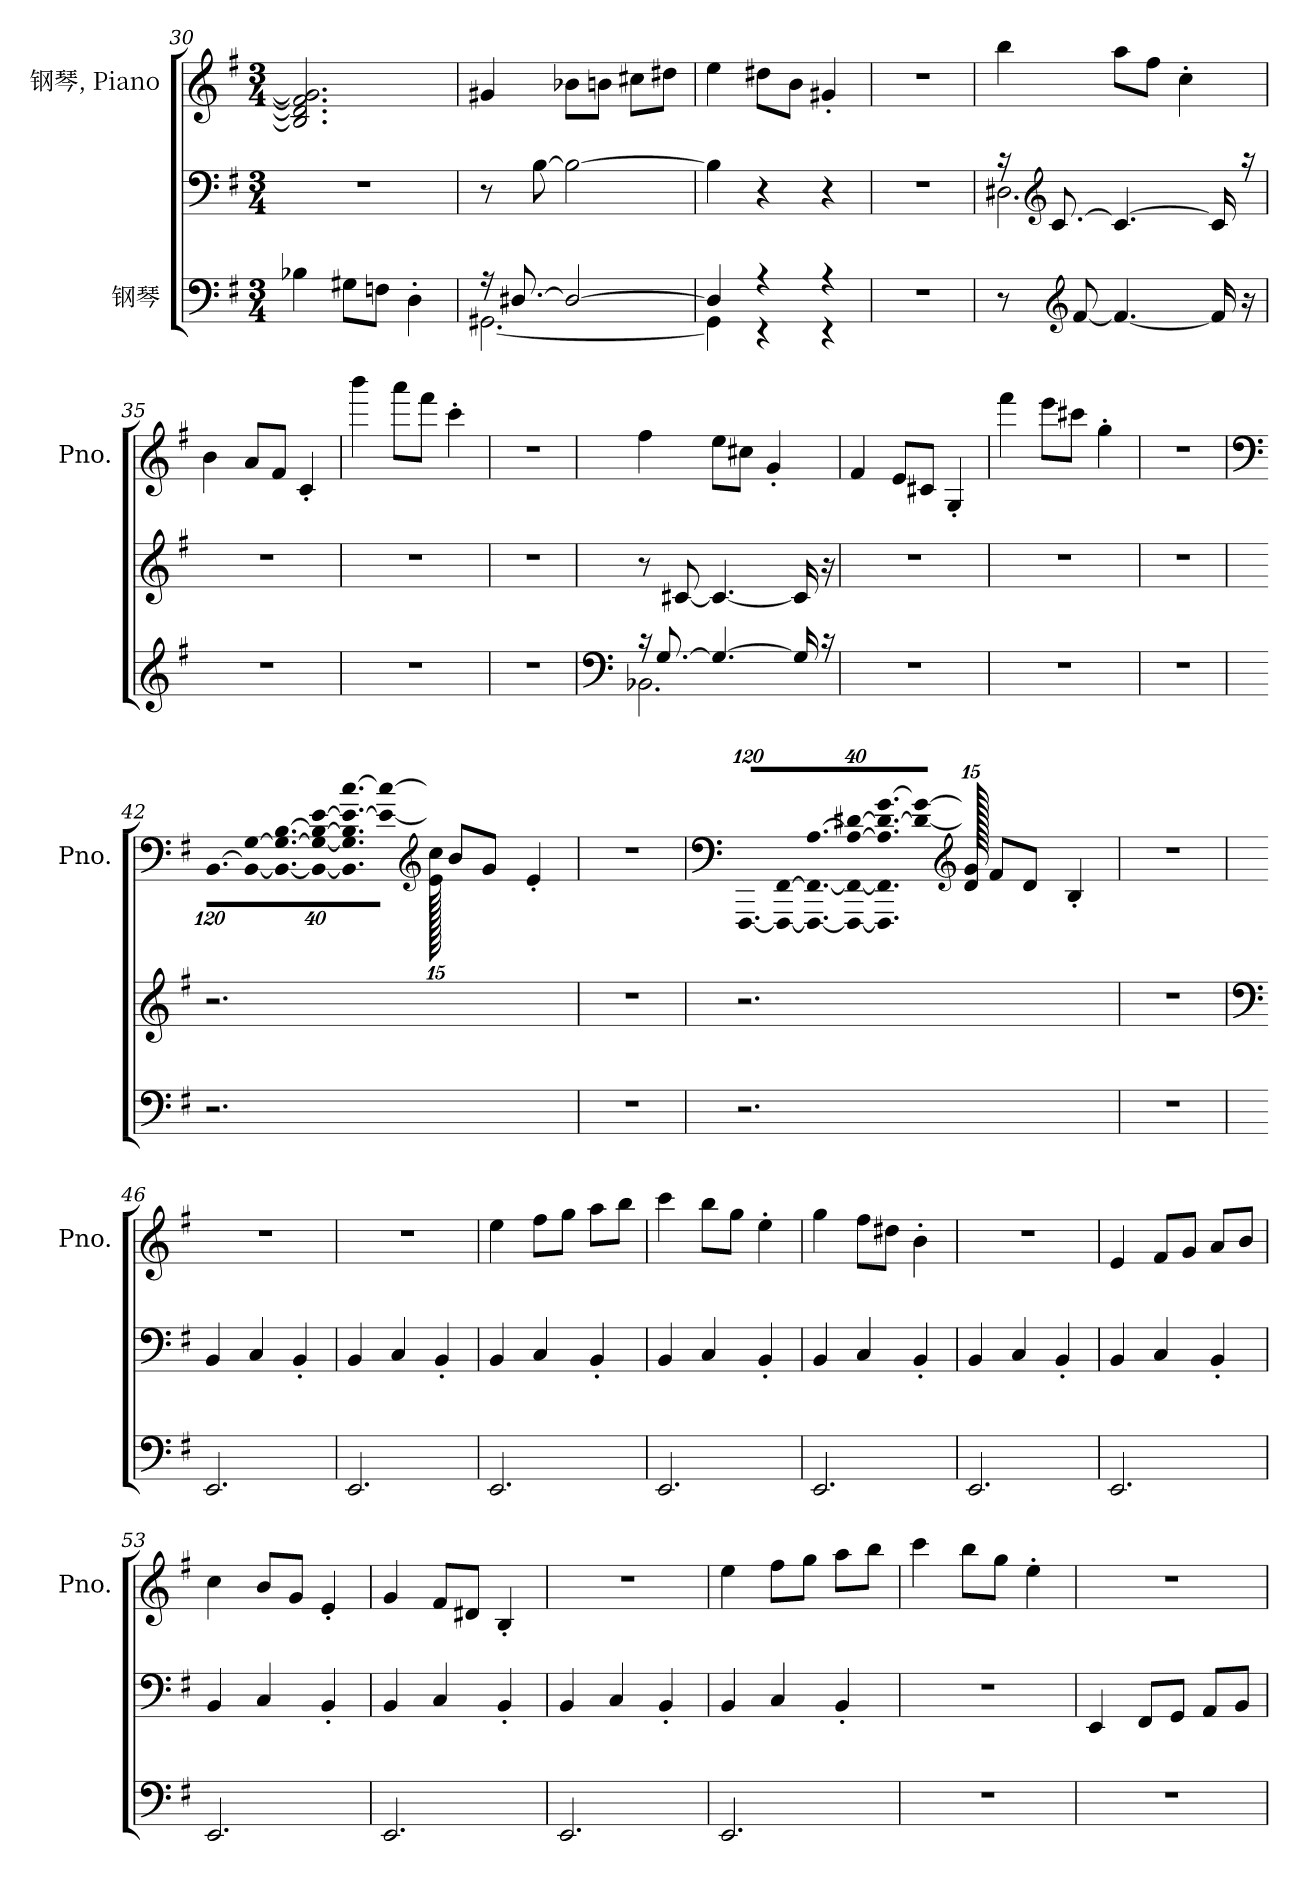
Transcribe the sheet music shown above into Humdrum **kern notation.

**kern	**kern	**kern
*part2	*part2	*part1
*staff3	*staff2	*staff1
*I"钢琴	*	*I"钢琴, Piano
*	*	*I'Pno.
*clefF4	*clefF4	*clefG2
*k[f#]	*k[f#]	*k[f#]
*M3/4	*M3/4	*M3/4
=30	=30	=30
4B-X\	2.r	2.B/] 2.d/] 2.f/] 2.g#/]
8G#X\L	.	.
8Fn\J	.	.
4D'\	.	.
!!LO:LB:g=z
=31	=31	=31
*^	*	*
16r	[2.GG#X\	8r	4g#X/
[8.D#X/	.	.	.
.	.	[8B\	.
2D#/_	.	2B\_	8b-X\L
.	.	.	8bn\J
.	.	.	8cc#X\L
.	.	.	8dd#X\J
=32	=32	=32	=32
4D#/]	4GG#\]	4B\]	4ee\
4r	4r	4r	8dd#X\L
.	.	.	8b\J
4r	4r	4r	4g#X'/
*v	*v	*	*
=33	=33	=33
2.r	2.r	2.r
=34	=34	=34
*	*^	*
8r	16r	2.D#X\	4bb\
*	*clefG2	*	*
.	[8.c/	.	.
*clefG2	*	*	*
[8f#/	.	.	.
4.f#/_	4.c/_	.	8aa\L
.	.	.	8ff#\J
.	.	.	4cc'\
16f#/]	16c/]	.	.
16r	16r	.	.
*	*v	*v	*
=35	=35	=35
2.r	2.r	4b\
.	.	8a/L
.	.	8f#/J
.	.	4c'/
!!LO:LB:g=z
=36	=36	=36
2.r	2.r	4bbb\
.	.	8aaa\L
.	.	8fff#\J
.	.	4ccc'\
=37	=37	=37
2.r	2.r	2.r
=38	=38	=38
*clefF4	*	*
*^	*	*
16r	2.BB-X\	8r	4ff#\
[8.G/	.	.	.
.	.	[8c#X/	.
4.G/_	.	4.c#/_	8ee\L
.	.	.	8cc#X\J
.	.	.	4g'/
16G/]	.	16c#/]	.
16r	.	16r	.
*v	*v	*	*
=39	=39	=39
2.r	2.r	4f#/
.	.	8e/L
.	.	8c#X/J
.	.	4G'/
=40	=40	=40
2.r	2.r	4fff#\
.	.	8eee\L
.	.	8ccc#X\J
.	.	4gg'\
=41	=41	=41
2.r	2.r	2.r
!!LO:PB:g=z
=42	=42	=42
*	*	*clefF4
*	*	*Xbrackettup
!	!	!LO:N:vis=32.
2.r	2.r	[1920%103BB\LLL
!	!	!LO:N:vis=32
.	.	640%23BB\_ [640%23G\
!	!	!LO:N:vis=32.
.	.	1920%103BB\_ 1920%103G\_ [1920%103B\
!	!	!LO:N:vis=32
.	.	640%23BB\_ 640%23G\_ 640%23B\_ [640%23e\
!	!	!LO:N:vis=32.
.	.	1920%103BB\] 1920%103G\] 1920%103B\] 1920%103e\_ [1920%103cc\
.	.	640%11e\_ 640%11cc\_JJJ
*	*	*clefG2
.	.	1920e\] 1920cc\]
.	.	8b/L
.	.	8g/J
.	.	4e'/
1920ryy	1920ryy	.
=43	=43	=43
2.r	2.r	2.r
=44	=44	=44
*	*	*clefF4
!	!	!LO:N:vis=32.
2.r	2.r	[1920%103FFF#/LLL
!	!	!LO:N:vis=32
.	.	640%23FFF#/_ [640%23FF#/
!	!	!LO:N:vis=32.
.	.	1920%103FFF#/_ 1920%103FF#/_ [1920%103A/
!	!	!LO:N:vis=32
.	.	640%23FFF#/_ 640%23FF#/_ 640%23A/_ [640%23d#X/
!	!	!LO:N:vis=32.
.	.	1920%103FFF#/] 1920%103FF#/] 1920%103A/] 1920%103d#/_ [1920%103g/
.	.	640%11d#/_ 640%11g/_JJJ
*	*	*clefG2
.	.	1920d#/] 1920g/]
.	.	8f#/L
.	.	8d#/J
.	.	4B'/
1920ryy	1920ryy	.
=45	=45	=45
2.r	2.r	2.r
!!LO:LB:g=z
=46	=46	=46
*	*clefF4	*
2.EE/	4BB/	2.r
.	4C/	.
.	4BB'/	.
=47	=47	=47
2.EE/	4BB/	2.r
.	4C/	.
.	4BB'/	.
=48	=48	=48
2.EE/	4BB/	4ee\
.	4C/	8ff#\L
.	.	8gg\J
.	4BB'/	8aa\L
.	.	8bb\J
=49	=49	=49
2.EE/	4BB/	4ccc\
.	4C/	8bb\L
.	.	8gg\J
.	4BB'/	4ee'\
=50	=50	=50
2.EE/	4BB/	4gg\
.	4C/	8ff#\L
.	.	8dd#X\J
.	4BB'/	4b'\
=51	=51	=51
2.EE/	4BB/	2.r
.	4C/	.
.	4BB'/	.
=52	=52	=52
2.EE/	4BB/	4e/
.	4C/	8f#/L
.	.	8g/J
.	4BB'/	8a/L
.	.	8b/J
=53	=53	=53
2.EE/	4BB/	4cc\
.	4C/	8b/L
.	.	8g/J
.	4BB'/	4e'/
!!LO:LB:g=z
=54	=54	=54
2.EE/	4BB/	4g/
.	4C/	8f#/L
.	.	8d#X/J
.	4BB'/	4B'/
=55	=55	=55
2.EE/	4BB/	2.r
.	4C/	.
.	4BB'/	.
=56	=56	=56
2.EE/	4BB/	4ee\
.	4C/	8ff#\L
.	.	8gg\J
.	4BB'/	8aa\L
.	.	8bb\J
=57	=57	=57
2.r	2.r	4ccc\
.	.	8bb\L
.	.	8gg\J
.	.	4ee'\
=58	=58	=58
2.r	4EE/	2.r
.	8FF#/L	.
.	8GG/J	.
.	8AA/L	.
.	8BB/J	.
=	=	=
*-	*-	*-
